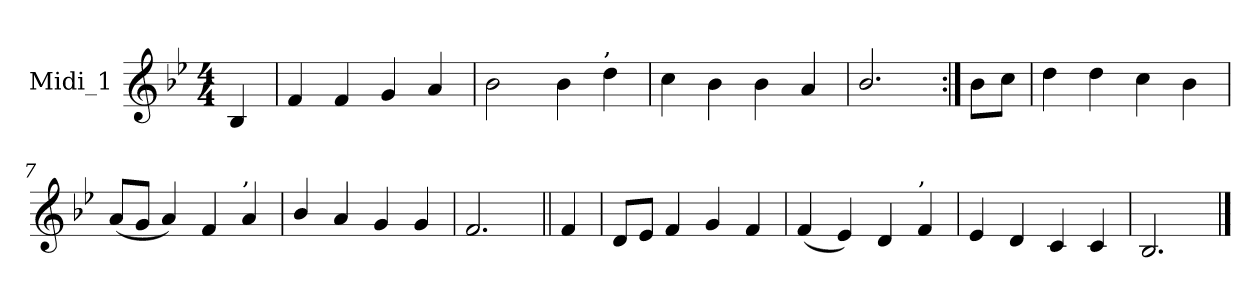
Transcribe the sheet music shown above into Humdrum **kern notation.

**kern
*part1
*staff1
*I"Midi_1
*clefG2
*k[b-e-]
*B-:
*M4/4
=
4B-
=1
4f
4f
4g
4a
=2
2b-
4b-
!LO:TX:a:t=,
4dd
=3
4cc
4b-
4b-
4a
=4
2.b-/
!!LO:LB:g=z
=5:|!
8b-L
8ccJ
=6
4dd
4dd
4cc
4b-
=7
(<8aL
8gJ
4a)
4f
!LO:TX:a:t=,
4a
=8
4b-/
4a
4g
4g
=9
2.f
!!LO:LB:g=z
=10||
4f
=11
8dL
8e-J
4f
4g
4f
=12
(<4f
4e-)
4d
!LO:TX:a:t=,
4f
=13
4e-
4d
4c
4c
=14
2.B-
==
*-
